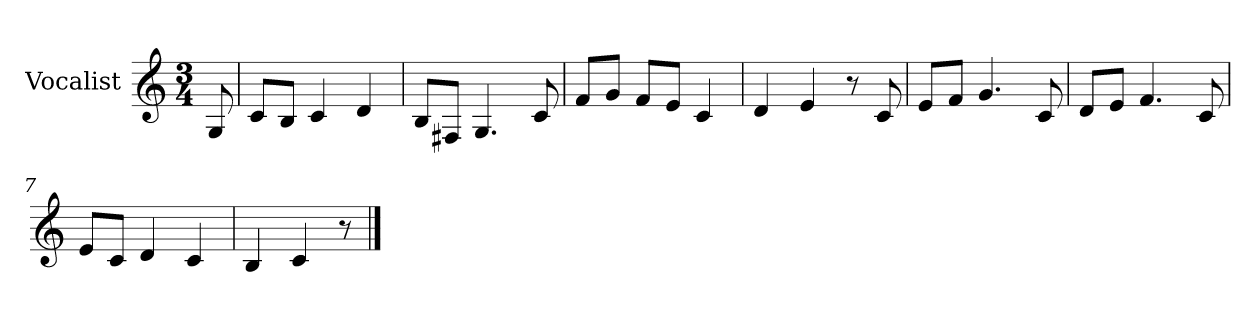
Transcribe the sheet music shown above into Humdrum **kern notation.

**kern
*part1
*staff1
*I"Vocalist
*k[]
*C:
*M3/4
=
8G
=1
8cL
8BJ
4c
4d
=2
8BL
8F#XJ
4.G
8c
=3
8fL
8gJ
8fL
8eJ
4c
=4
4d
4e
8r
8c
=5
8eL
8fJ
4.g
8c
=6
8dL
8eJ
4.f
8c
=7
8eL
8cJ
4d
4c
=8
4B
4c
8r
==
*-
